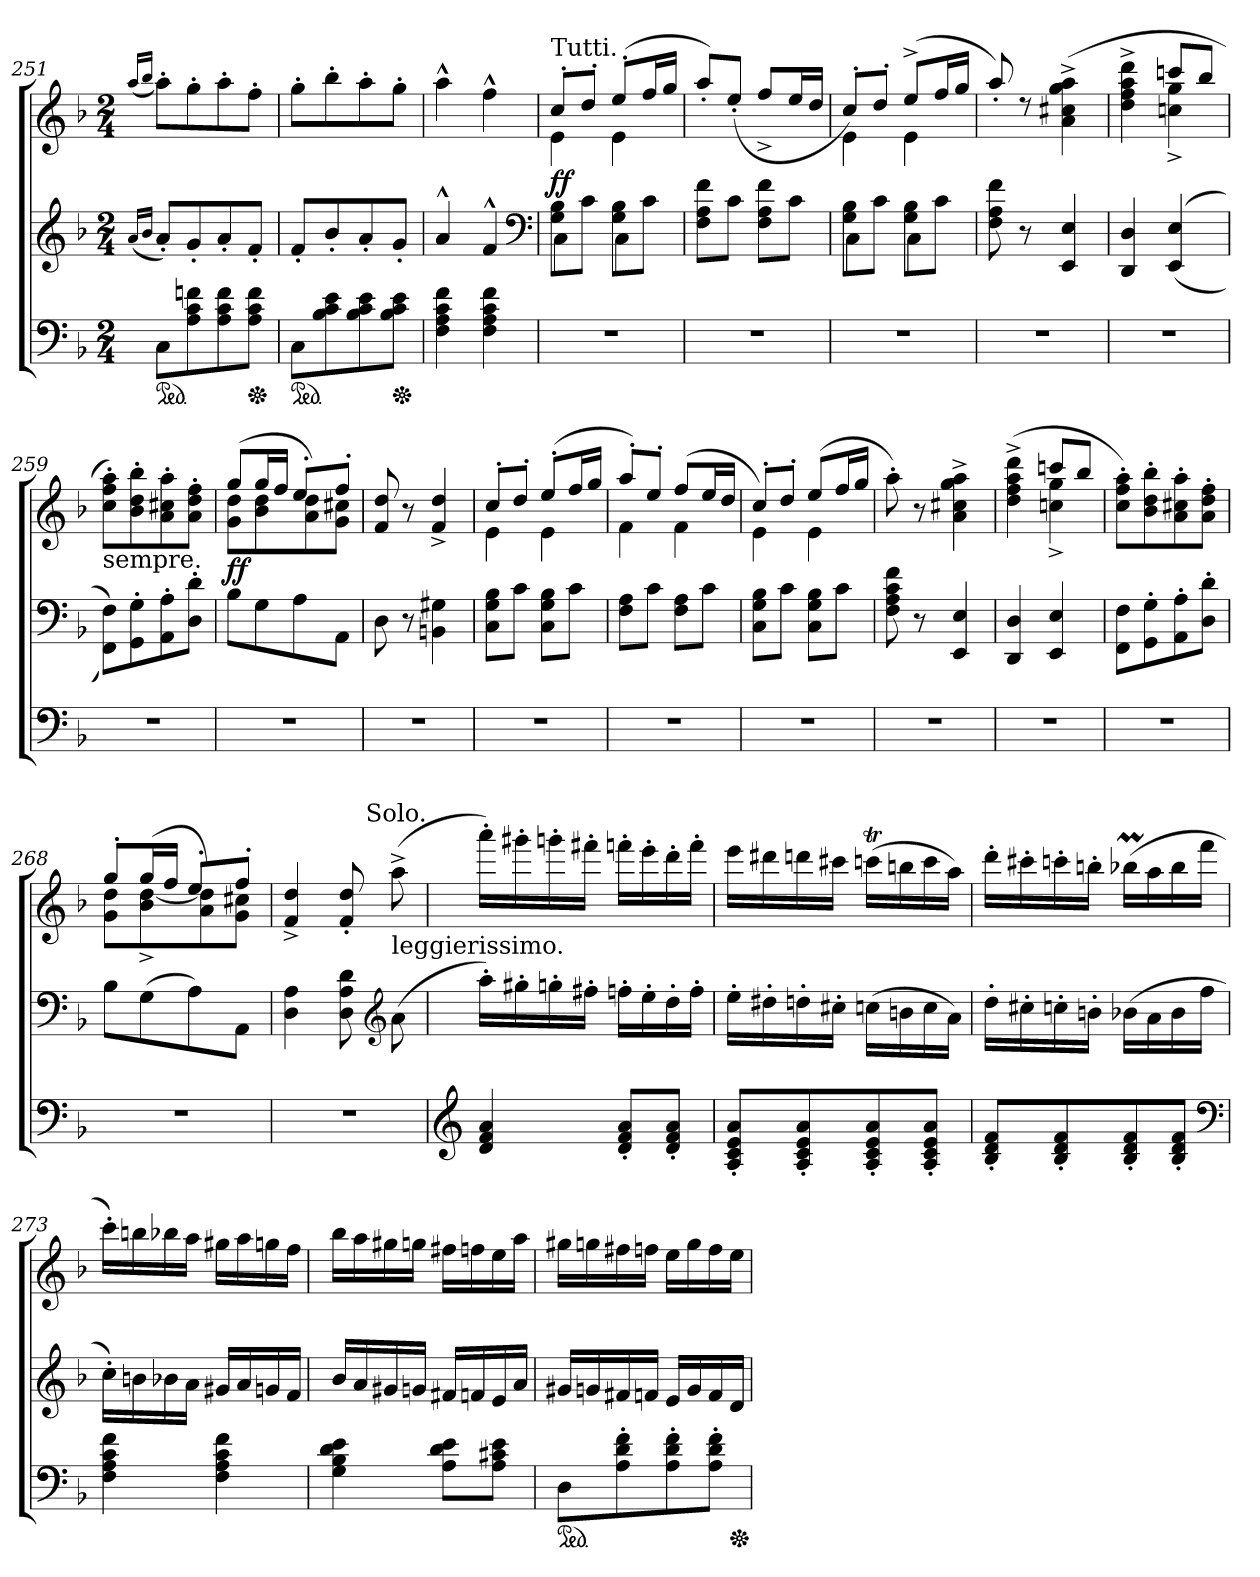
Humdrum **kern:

**kern	**kern	**kern	**dynam
*part3	*part2	*part1	*part1
*staff3	*staff2	*staff1	*staff1
*clefF4	*clefG2	*clefG2	*
*k[b-]	*k[b-]	*k[b-]	*
*M2/4	*M2/4	*M2/4	*
=251	=251	=251	=251
.	(16qqa/LL	(16qqaa/LL	.
.	16qqb-/JJ	16qqbb-/JJ	.
*ped	*	*	*
8C!\L	8a'<L)	8aa'>L)	.
8A!\ 8c!\ 8fn!\	8g'<	8gg'>	.
8A!\ 8c!\ 8f!\	8a'<	8aa'>	.
*Xped	*	*	*
8A!\ 8c!\ 8f!\J	8f'<J	8ff'>J	.
=252	=252	=252	=252
*ped	*	*	*
8C!\L	8f'<L	8gg'>L	.
8B-!\ 8c!\ 8e!\	8b-'<	8bb-'>	.
8B-!\ 8c!\ 8e!\	8a'<	8aa'>	.
*Xped	*	*	*
8B-!\ 8c!\ 8e!\J	8g'<J	8gg'>J	.
=253	=253	=253	=253
4F! 4A! 4c! 4f!	4a^^>	4aa^^>	.
4F! 4A! 4c! 4f!	4f^^>	4ff^^>	.
*	*clefF4	*	*
=254	=254	=254	=254
*	*^	*^	*
!	!	!	!LO:TX:a:t=Tutti.	!	!
2r	8G!\ 8B-!\L	4C!	8cc'<!L	4e!	ff
.	8c!\J	.	8dd'<!J	.	.
.	8G!\ 8B-!\L	4C!	(<8ee'<!L	4e!	.
.	8c!\J	.	16ff!L	.	.
.	.	.	16gg!JJ	.	.
*	*v	*v	*	*	*
*	*	*v	*v	*
=255	=255	=255	=255
2r	8F!\ 8A!\ 8f!\L	8aa'<!/L)	.
.	8c!J	(8ee'<!/J	.
.	8F!\ 8A!\ 8f!\L	8ff^>!/L	.
.	8c!J	16ee!/L	.
.	.	16dd!/JJ	.
=256	=256	=256	=256
*	*^	*^	*
2r	8G!\ 8B-!\L	4C!	8cc'<!L)	4e!	.
.	8c!\J	.	8dd'<!J	.	.
.	8G!\ 8B-!\L	4C!	(<8ee^!L	4e!	.
.	8c!\J	.	16ff!L	.	.
.	.	.	16gg!JJ	.	.
*	*v	*v	*	*	*
*	*	*v	*v	*
=257	=257	=257	=257
2r	8F!\ 8A!\ 8f!\	8aa'<!/)	.
.	8r	8rdd	.
.	4EE! 4E!	(>4a!^< 4cc#X!^< 4gg!^< 4aa!^<	.
=258	=258	=258	=258
*	*	*^	*
2r	4DD! 4D!	4rbbbyy	4dd!^< 4ff!^< 4aa!^< 4ddd!^<	.
.	(<(>4EE! 4E!	8cccn!L	4ccn!^< 4gg!^<	.
.	.	8bb-!J	.	.
*	*	*v	*v	*
=259	=259	=259	=259
!	!	!LO:TX:b:t=sempre.	!
2r	8FF!\ 8F!\L))	8cc!'\ 8ff!'\ 8aa!'\L)	.
.	8GG!'>\ 8G!'>\	8b-!' 8dd!' 8bb-!'	.
.	8AA!'>\ 8A!'>\	8a!' 8cc#X!' 8aa!'	.
.	8D!'>\ 8d!'>\J	8a!' 8dd!' 8ff!'J	.
=260	=260	=260	=260
*	*	*^	*
2r	8B-!\L	(>8gg!L	8g!\ 8dd!\L	ff
.	8G!\	16gg!L	8b-!\ 8dd!\	.
.	.	16ff!JJ	.	.
.	8A!\	8ee'>!L	8a!\ 8dd!\)	.
.	8AA!\J	8ff'>!J	8g!\ 8cc#X!\J	.
*	*	*v	*v	*
=261	=261	=261	=261
2r	8D!	8f! 8dd!	.
.	8r	8r	.
.	4BBn! 4G#X!	4f!^< 4dd!^<	.
=262	=262	=262	=262
*	*	*^	*
2r	8C!\ 8G!\ 8B-!\L	8cc'<!L	4e!	.
.	8c!\J	8dd'<!J	.	.
.	8C!\ 8G!\ 8B-!\L	(<8ee'<!L	4e!	.
.	8c!\J	16ff!L	.	.
.	.	16gg!JJ	.	.
=263	=263	=263	=263	=263
2r	8F!\ 8A!\L	8aa'<!L)	4f!	.
.	8c!\J	8ee'<!J	.	.
.	8F!\ 8A!\L	(<8ff!L	4f!	.
.	8c!\J	16ee!L	.	.
.	.	16dd!JJ	.	.
=264	=264	=264	=264	=264
2r	8C!\ 8G!\ 8B-!\L	8cc'<!L)	4e!	.
.	8c!\J	8dd'<!J	.	.
.	8C!\ 8G!\ 8B-!\L	(<8ee!L	4e!	.
.	8c!\J	16ff!L	.	.
.	.	16gg!JJ	.	.
*	*	*v	*v	*
=265	=265	=265	=265
2r	8F! 8A! 8c! 8f!	8aa'>!)	.
.	8r	8r	.
.	4EE! 4E!	4a!^< 4cc#X!^< 4gg!^< 4aa!^<	.
=266	=266	=266	=266
*	*	*^	*
2r	4DD! 4D!	4rbbbyy	(4dd!^< 4ff!^< 4aa!^< 4ddd!^<	.
.	4EE! 4E!	8cccn!L	4ccn!^< 4gg!^<	.
.	.	8bb-!J	.	.
*	*	*v	*v	*
=267	=267	=267	=267
2r	8FF!\ 8F!\L	8cc!'>\ 8ff!'>\ 8aa!'>\L)	.
.	8GG!'>\ 8G!'>\	8b-!'>\ 8dd!'>\ 8bb-!'>\	.
.	8AA!'>\ 8A!'>\	8a!'>\ 8cc#X!'>\ 8aa!'>\	.
.	8D!'>\ 8d!'>\J	8a!'>\ 8dd!'>\ 8ff!'>\J	.
=268	=268	=268	=268
*	*	*^	*
2r	8B-!\L	8gg'>!L	8g!\ 8dd!\L	.
.	(8G!\	(16gg!L	8b-!^<\ [8dd!^<\	.
.	.	16ff!JJ	.	.
.	8A!\)	8ee'>!L	8a!\ 8dd!]\)	.
.	8AA!\J	8ff'>!J	8g!\ 8cc#X!\J	.
=269	=269	=269	=269	=269
2r	4D! 4A!	4f!^< 4dd!^<	4ryy	.
.	8D! 8A! 8d!	8f!'< 8dd!'<	16ryy	.
*	*clefG2	*	*	*
!	!	!	!LO:TX:a:t=Solo.	!
.	.	.	8.ryy	.
!	!LO:TX:a:t=leggierissimo.	!	!	!
.	(8a\	(8aa^>	.	.
*	*	*v	*v	*
=270	=270	=270	=270
*clefG2	*	*	*
4d! 4f! 4a!	16aa'>LL)	16aaa'>LL)	.
.	16gg#X'>	16ggg#X'>	.
.	16ggn'>	16gggn'>	.
.	16ff#X'>JJ	16fff#X'>JJ	.
8d!'< 8f!'< 8a!'<L	16ffn'>LL	16fffn'>LL	.
.	16ee'>	16eee'>	.
8d!'< 8f!'< 8a!'<J	16dd'>	16ddd'>	.
.	16ff'>JJ	16fff'>JJ	.
=271	=271	=271	=271
8A!'< 8c!'< 8e!'< 8a!'<L	16ee'>LL	16eeeLL	.
.	16dd#X'>	16ddd#X	.
8A!'< 8c!'< 8e!'< 8a!'<	16ddn'>	16dddn	.
.	16cc#X'>JJ	16ccc#XJJ	.
8A!'< 8c!'< 8e!'< 8a!'<	(16ccnLL	(16cccnTLL	.
.	16bn	16bbn	.
8A!'< 8c!'< 8e!'< 8a!'<J	16cc	16ccc	.
.	16aJJ)	16aaJJ)	.
=272	=272	=272	=272
8B-!'< 8d!'< 8f!'<L	16dd'>LL	16ddd'>LL	.
.	16cc#X'>	16ccc#X'>	.
8B-!'< 8d!'< 8f!'<	16ccn'>	16cccn'>	.
.	16bn'>JJ	16bbn'>JJ	.
8B-!'< 8d!'< 8f!'<	(16b-XLL	(16bb-XMLL	.
.	16a	16aa	.
8B-!'< 8d!'< 8f!'<J	16b-	16bb-	.
.	16ffJJ	16fffJJ	.
*clefF4	*	*	*
=273	=273	=273	=273
4F! 4A! 4c! 4f!	16cc'LL)	16ccc'LL)	.
.	16bn	16bbn	.
.	16b-X	16bb-X	.
.	16aJJ	16aaJJ	.
4F! 4A! 4c! 4f!	16g#XLL	16gg#XLL	.
.	16a	16aa	.
.	16gn	16ggn	.
.	16fJJ	16ffJJ	.
=274	=274	=274	=274
4G! 4B-! 4d! 4e!	16b-LL	16bb-LL	.
.	16a	16aa	.
.	16g#X	16gg#X	.
.	16gnJJ	16ggnJJ	.
8A!\ 8d!\ 8e!\L	16f#XLL	16ff#XLL	.
.	16fn	16ffn	.
8A!\ 8c#X!\ 8e!\J	16e	16ee	.
.	16aJJ	16aaJJ	.
=275	=275	=275	=275
*ped	*	*	*
*^	*	*	*
8D!\L	4..ryy	16g#XLL	16gg#XLL	.
.	.	16gn	16ggn	.
8A!'>\ 8d!'>\ 8f!'>\	.	16f#X	16ff#X	.
.	.	16fnJJ	16ffnJJ	.
8A!'>\ 8d!'>\ 8f!'>\	.	16eLL	16eeLL	.
.	.	16g	16gg	.
8A!'\ 8d!'\ 8f!'\J	.	16f	16ff	.
*Xped	*	*	*	*
.	16ryy	16dJJ	16eeJJ	.
*v	*v	*	*	*
=	=	=	=
*-	*-	*-	*-
